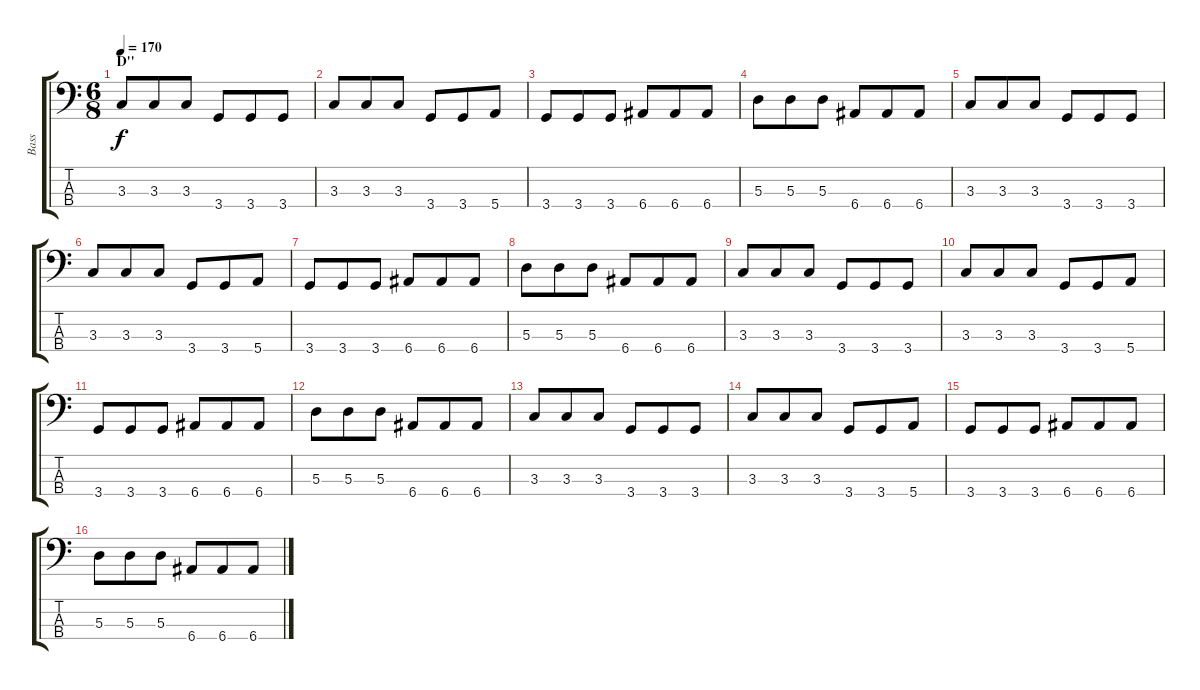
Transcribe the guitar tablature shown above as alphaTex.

\track ("Bass" "Bass") {instrument electricbasspick}
\staff {score tabs}
\tuning (G2 D2 A1 E1) {hide}
\ts (6 8)
\section ("" "D''")
\tempo 170
\clef f4
\ks c
3.3.8{dy f} 3.3.8 3.3.8 3.4.8 3.4.8 3.4.8 |
3.3.8 3.3.8 3.3.8 3.4.8 3.4.8 5.4.8 |
3.4.8 3.4.8 3.4.8 6.4.8 6.4.8 6.4.8 |
5.3.8 5.3.8 5.3.8 6.4.8 6.4.8 6.4.8 |
3.3.8 3.3.8 3.3.8 3.4.8 3.4.8 3.4.8 |
3.3.8 3.3.8 3.3.8 3.4.8 3.4.8 5.4.8 |
3.4.8 3.4.8 3.4.8 6.4.8 6.4.8 6.4.8 |
5.3.8 5.3.8 5.3.8 6.4.8 6.4.8 6.4.8 |
3.3.8 3.3.8 3.3.8 3.4.8 3.4.8 3.4.8 |
3.3.8 3.3.8 3.3.8 3.4.8 3.4.8 5.4.8 |
3.4.8 3.4.8 3.4.8 6.4.8 6.4.8 6.4.8 |
5.3.8 5.3.8 5.3.8 6.4.8 6.4.8 6.4.8 |
3.3.8 3.3.8 3.3.8 3.4.8 3.4.8 3.4.8 |
3.3.8 3.3.8 3.3.8 3.4.8 3.4.8 5.4.8 |
3.4.8 3.4.8 3.4.8 6.4.8 6.4.8 6.4.8 |
5.3.8 5.3.8 5.3.8 6.4.8 6.4.8 6.4.8
